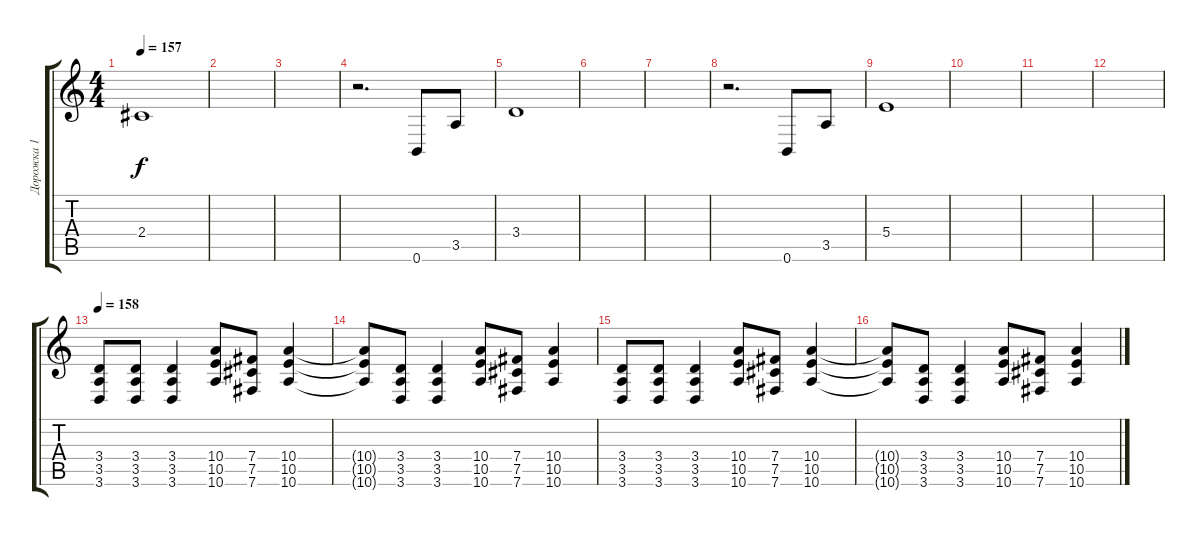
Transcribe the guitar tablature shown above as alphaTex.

\track ("Дорожка 1" "Дорожка 1") {instrument distortionguitar}
\staff {score tabs}
\tuning (Db4 Ab3 E3 B2 Gb2 B1) {hide}
\ts (4 4)
\tempo 157
\clef g2
\ks c
2.4.1{dy f} |
|
|
r.2{d} 0.6.8 3.5.8 |
3.4.1 |
|
|
r.2{d} 0.6.8 3.5.8 |
5.4.1 |
|
|
|
\tempo 158
(3.4 3.5 3.6).8{instrument distortionguitar} (3.4 3.5 3.6).8 (3.4 3.5 3.6).4 (10.4 10.5 10.6).8 (7.4 7.5 7.6).8 (10.4 10.5 10.6).4 |
(10.4{t} 10.5{t} 10.6{t}).8 (3.4 3.5 3.6).8 (3.4 3.5 3.6).4 (10.4 10.5 10.6).8 (7.4 7.5 7.6).8 (10.4 10.5 10.6).4 |
(3.4 3.5 3.6).8 (3.4 3.5 3.6).8 (3.4 3.5 3.6).4 (10.4 10.5 10.6).8 (7.4 7.5 7.6).8 (10.4 10.5 10.6).4 |
(10.4{t} 10.5{t} 10.6{t}).8 (3.4 3.5 3.6).8 (3.4 3.5 3.6).4 (10.4 10.5 10.6).8 (7.4 7.5 7.6).8 (10.4 10.5 10.6).4
